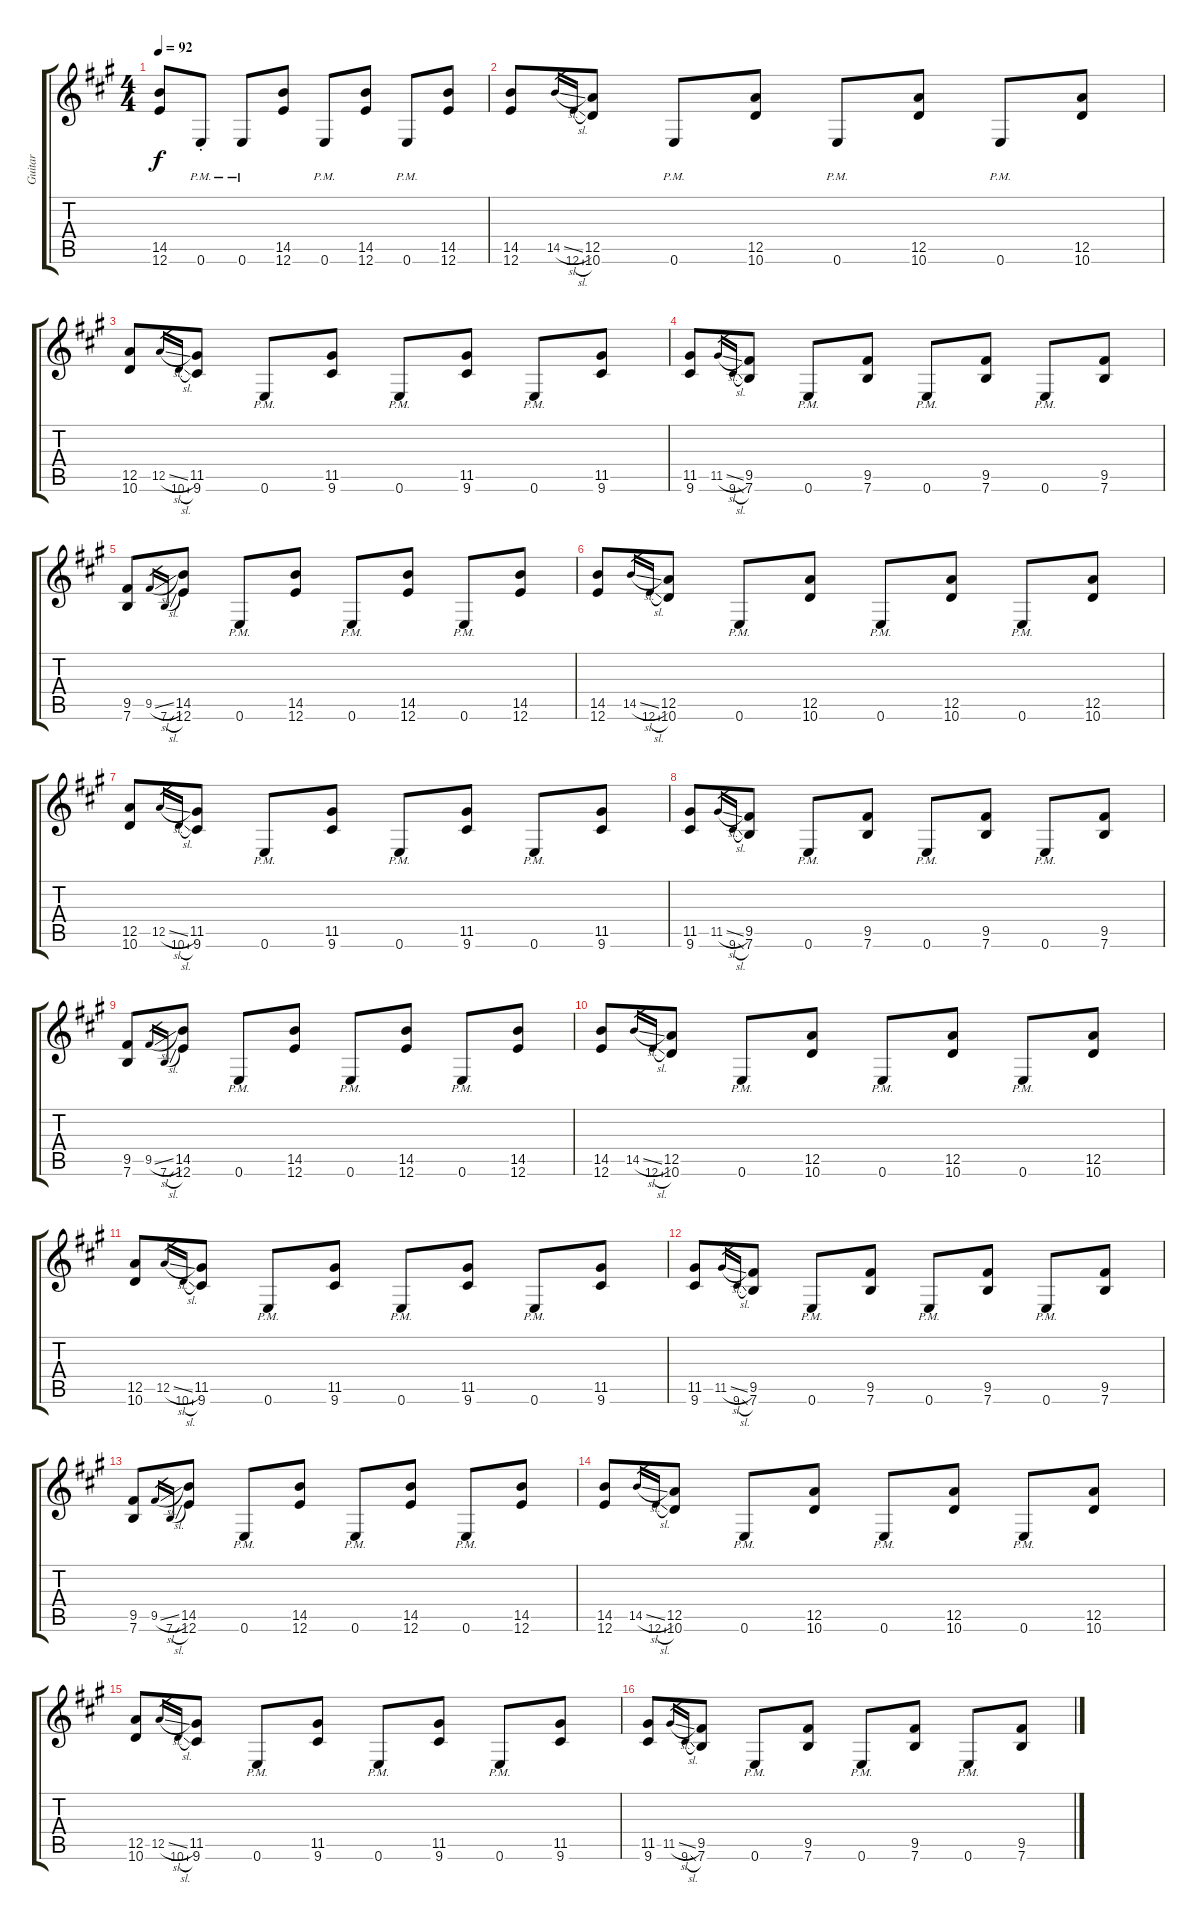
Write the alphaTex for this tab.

\track ("Guitar" "Guitar") {instrument distortionguitar}
\staff {score tabs}
\tuning (E4 B3 G3 D3 A2 E2) {hide}
\ts (4 4)
\tempo 92
\clef g2
\ks a
(14.5 12.6).8{dy f instrument distortionguitar} 0.6{pm st}.8 0.6{pm}.8 (14.5 12.6).8 0.6{pm}.8 (14.5 12.6).8 0.6{pm}.8 (14.5 12.6).8 |
(14.5 12.6).8 14.5{sl}.16{gr} 12.6{sl}.16{gr} (12.5 10.6).8 0.6{pm}.8 (12.5 10.6).8 0.6{pm}.8 (12.5 10.6).8 0.6{pm}.8 (12.5 10.6).8 |
(12.5 10.6).8 12.5{sl}.16{gr} 10.6{sl}.16{gr} (11.5 9.6).8 0.6{pm}.8 (11.5 9.6).8 0.6{pm}.8 (11.5 9.6).8 0.6{pm}.8 (11.5 9.6).8 |
(11.5 9.6).8 11.5{sl}.16{gr} 9.6{sl}.16{gr} (9.5 7.6).8 0.6{pm}.8 (9.5 7.6).8 0.6{pm}.8 (9.5 7.6).8 0.6{pm}.8 (9.5 7.6).8 |
(9.5 7.6).8 9.5{sl}.16{gr} 7.6{sl}.16{gr} (14.5 12.6).8 0.6{pm}.8 (14.5 12.6).8 0.6{pm}.8 (14.5 12.6).8 0.6{pm}.8 (14.5 12.6).8 |
(14.5 12.6).8 14.5{sl}.16{gr} 12.6{sl}.16{gr} (12.5 10.6).8 0.6{pm}.8 (12.5 10.6).8 0.6{pm}.8 (12.5 10.6).8 0.6{pm}.8 (12.5 10.6).8 |
(12.5 10.6).8 12.5{sl}.16{gr} 10.6{sl}.16{gr} (11.5 9.6).8 0.6{pm}.8 (11.5 9.6).8 0.6{pm}.8 (11.5 9.6).8 0.6{pm}.8 (11.5 9.6).8 |
(11.5 9.6).8 11.5{sl}.16{gr} 9.6{sl}.16{gr} (9.5 7.6).8 0.6{pm}.8 (9.5 7.6).8 0.6{pm}.8 (9.5 7.6).8 0.6{pm}.8 (9.5 7.6).8 |
(9.5 7.6).8 9.5{sl}.16{gr} 7.6{sl}.16{gr} (14.5 12.6).8 0.6{pm}.8 (14.5 12.6).8 0.6{pm}.8 (14.5 12.6).8 0.6{pm}.8 (14.5 12.6).8 |
(14.5 12.6).8 14.5{sl}.16{gr} 12.6{sl}.16{gr} (12.5 10.6).8 0.6{pm}.8 (12.5 10.6).8 0.6{pm}.8 (12.5 10.6).8 0.6{pm}.8 (12.5 10.6).8 |
(12.5 10.6).8 12.5{sl}.16{gr} 10.6{sl}.16{gr} (11.5 9.6).8 0.6{pm}.8 (11.5 9.6).8 0.6{pm}.8 (11.5 9.6).8 0.6{pm}.8 (11.5 9.6).8 |
(11.5 9.6).8 11.5{sl}.16{gr} 9.6{sl}.16{gr} (9.5 7.6).8 0.6{pm}.8 (9.5 7.6).8 0.6{pm}.8 (9.5 7.6).8 0.6{pm}.8 (9.5 7.6).8 |
(9.5 7.6).8 9.5{sl}.16{gr} 7.6{sl}.16{gr} (14.5 12.6).8 0.6{pm}.8 (14.5 12.6).8 0.6{pm}.8 (14.5 12.6).8 0.6{pm}.8 (14.5 12.6).8 |
(14.5 12.6).8 14.5{sl}.16{gr} 12.6{sl}.16{gr} (12.5 10.6).8 0.6{pm}.8 (12.5 10.6).8 0.6{pm}.8 (12.5 10.6).8 0.6{pm}.8 (12.5 10.6).8 |
(12.5 10.6).8 12.5{sl}.16{gr} 10.6{sl}.16{gr} (11.5 9.6).8 0.6{pm}.8 (11.5 9.6).8 0.6{pm}.8 (11.5 9.6).8 0.6{pm}.8 (11.5 9.6).8 |
(11.5 9.6).8 11.5{sl}.16{gr} 9.6{sl}.16{gr} (9.5 7.6).8 0.6{pm}.8 (9.5 7.6).8 0.6{pm}.8 (9.5 7.6).8 0.6{pm}.8 (9.5 7.6).8
